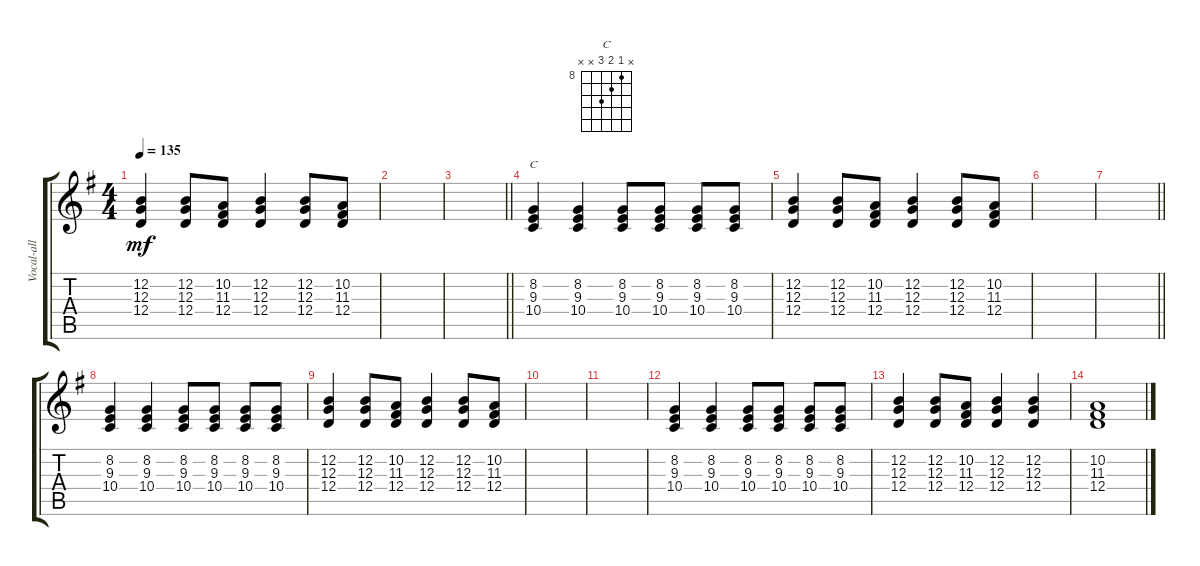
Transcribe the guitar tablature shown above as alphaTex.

\track ("Vocal-all" "Vocal-all") {instrument choiraahs}
\staff {score tabs}
\tuning (E4 B3 G3 D3 A2 E2) {hide}
\chord ("C" x 8 9 10 x x) {firstfret 8}
\ts (4 4)
\tempo 135
\clef g2
\ks g
(12.2 12.3 12.4).4{dy mf} (12.2 12.3 12.4).8 (10.2 11.3 12.4).8 (12.2 12.3 12.4).4 (12.2 12.3 12.4).8 (10.2 11.3 12.4).8 |
|
\barLineRight lightlight
|
(8.2 9.3 10.4).4{ch "C"} (8.2 9.3 10.4).4 (8.2 9.3 10.4).8 (8.2 9.3 10.4).8 (8.2 9.3 10.4).8 (8.2 9.3 10.4).8 |
(12.2 12.3 12.4).4 (12.2 12.3 12.4).8 (10.2 11.3 12.4).8 (12.2 12.3 12.4).4 (12.2 12.3 12.4).8 (10.2 11.3 12.4).8 |
|
\barLineRight lightlight
|
(8.2 9.3 10.4).4 (8.2 9.3 10.4).4 (8.2 9.3 10.4).8 (8.2 9.3 10.4).8 (8.2 9.3 10.4).8 (8.2 9.3 10.4).8 |
(12.2 12.3 12.4).4 (12.2 12.3 12.4).8 (10.2 11.3 12.4).8 (12.2 12.3 12.4).4 (12.2 12.3 12.4).8 (10.2 11.3 12.4).8 |
|
|
(8.2 9.3 10.4).4 (8.2 9.3 10.4).4 (8.2 9.3 10.4).8 (8.2 9.3 10.4).8 (8.2 9.3 10.4).8 (8.2 9.3 10.4).8 |
(12.2 12.3 12.4).4 (12.2 12.3 12.4).8 (10.2 11.3 12.4).8 (12.2 12.3 12.4).4 (12.2 12.3 12.4).4 |
(10.2 11.3 12.4).1
